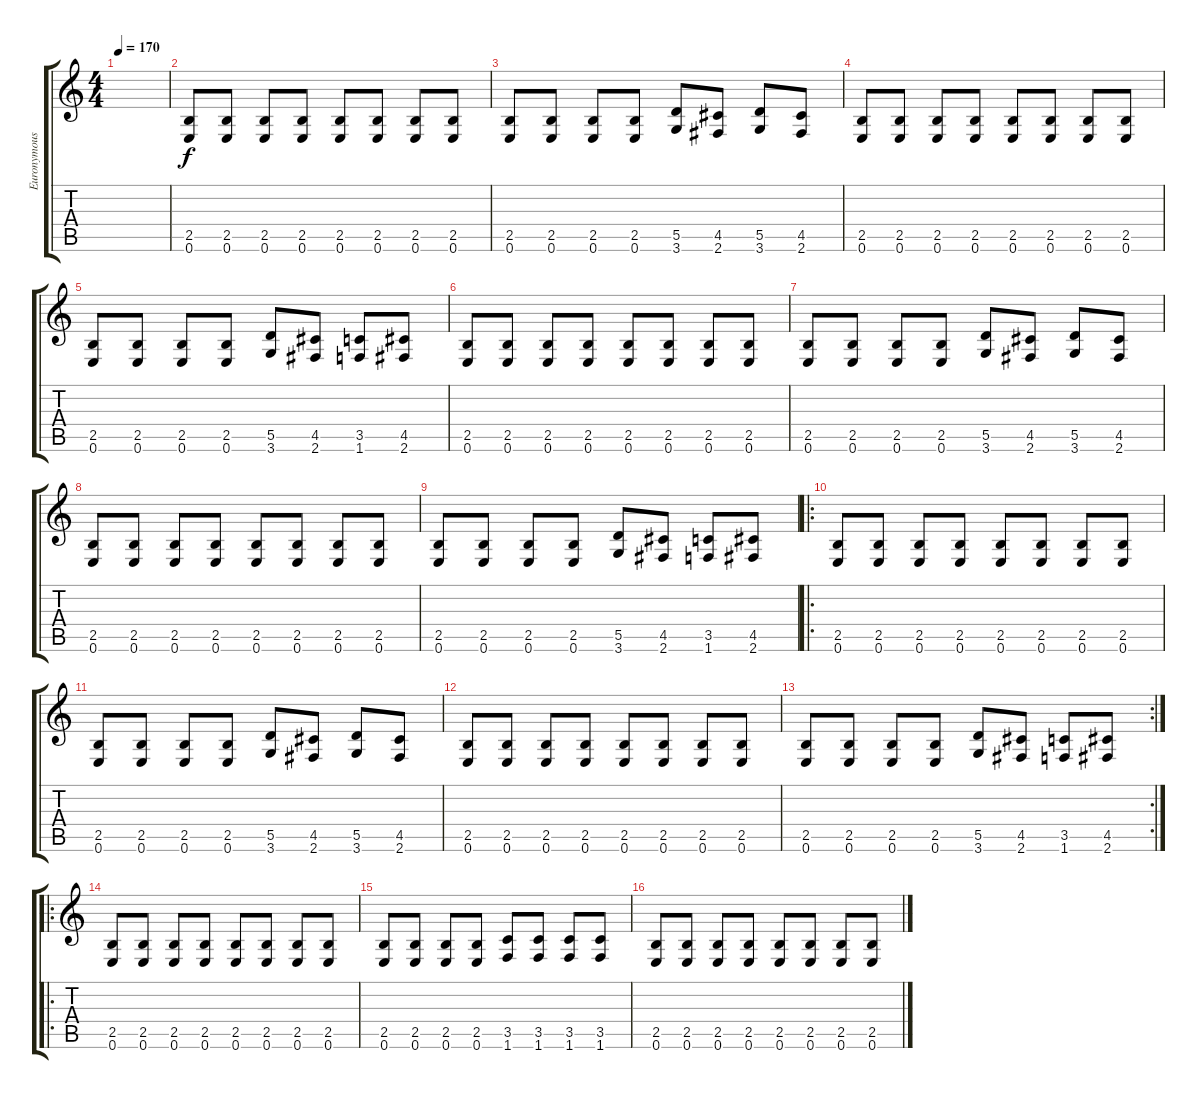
\track ("Euronymous" "Euronymous") {instrument overdrivenguitar}
\staff {score tabs}
\tuning (E4 B3 G3 D3 A2 E2) {hide}
\ts (4 4)
\tempo 170
\clef g2
\ks c
|
(2.5 0.6).8 (2.5 0.6).8 (2.5 0.6).8 (2.5 0.6).8 (2.5 0.6).8 (2.5 0.6).8 (2.5 0.6).8 (2.5 0.6).8 |
(2.5 0.6).8 (2.5 0.6).8 (2.5 0.6).8 (2.5 0.6).8 (5.5 3.6).8 (4.5 2.6).8 (5.5 3.6).8 (4.5 2.6).8 |
(2.5 0.6).8 (2.5 0.6).8 (2.5 0.6).8 (2.5 0.6).8 (2.5 0.6).8 (2.5 0.6).8 (2.5 0.6).8 (2.5 0.6).8 |
(2.5 0.6).8 (2.5 0.6).8 (2.5 0.6).8 (2.5 0.6).8 (5.5 3.6).8 (4.5 2.6).8 (3.5 1.6).8 (4.5 2.6).8 |
(2.5 0.6).8 (2.5 0.6).8 (2.5 0.6).8 (2.5 0.6).8 (2.5 0.6).8 (2.5 0.6).8 (2.5 0.6).8 (2.5 0.6).8 |
(2.5 0.6).8 (2.5 0.6).8 (2.5 0.6).8 (2.5 0.6).8 (5.5 3.6).8 (4.5 2.6).8 (5.5 3.6).8 (4.5 2.6).8 |
(2.5 0.6).8 (2.5 0.6).8 (2.5 0.6).8 (2.5 0.6).8 (2.5 0.6).8 (2.5 0.6).8 (2.5 0.6).8 (2.5 0.6).8 |
(2.5 0.6).8 (2.5 0.6).8 (2.5 0.6).8 (2.5 0.6).8 (5.5 3.6).8 (4.5 2.6).8 (3.5 1.6).8 (4.5 2.6).8 |
\ro
(2.5 0.6).8 (2.5 0.6).8 (2.5 0.6).8 (2.5 0.6).8 (2.5 0.6).8 (2.5 0.6).8 (2.5 0.6).8 (2.5 0.6).8 |
(2.5 0.6).8 (2.5 0.6).8 (2.5 0.6).8 (2.5 0.6).8 (5.5 3.6).8 (4.5 2.6).8 (5.5 3.6).8 (4.5 2.6).8 |
(2.5 0.6).8 (2.5 0.6).8 (2.5 0.6).8 (2.5 0.6).8 (2.5 0.6).8 (2.5 0.6).8 (2.5 0.6).8 (2.5 0.6).8 |
\rc 2
(2.5 0.6).8 (2.5 0.6).8 (2.5 0.6).8 (2.5 0.6).8 (5.5 3.6).8 (4.5 2.6).8 (3.5 1.6).8 (4.5 2.6).8 |
\ro
(2.5 0.6).8 (2.5 0.6).8 (2.5 0.6).8 (2.5 0.6).8 (2.5 0.6).8 (2.5 0.6).8 (2.5 0.6).8 (2.5 0.6).8 |
(2.5 0.6).8 (2.5 0.6).8 (2.5 0.6).8 (2.5 0.6).8 (3.5 1.6).8 (3.5 1.6).8 (3.5 1.6).8 (3.5 1.6).8 |
(2.5 0.6).8 (2.5 0.6).8 (2.5 0.6).8 (2.5 0.6).8 (2.5 0.6).8 (2.5 0.6).8 (2.5 0.6).8 (2.5 0.6).8
